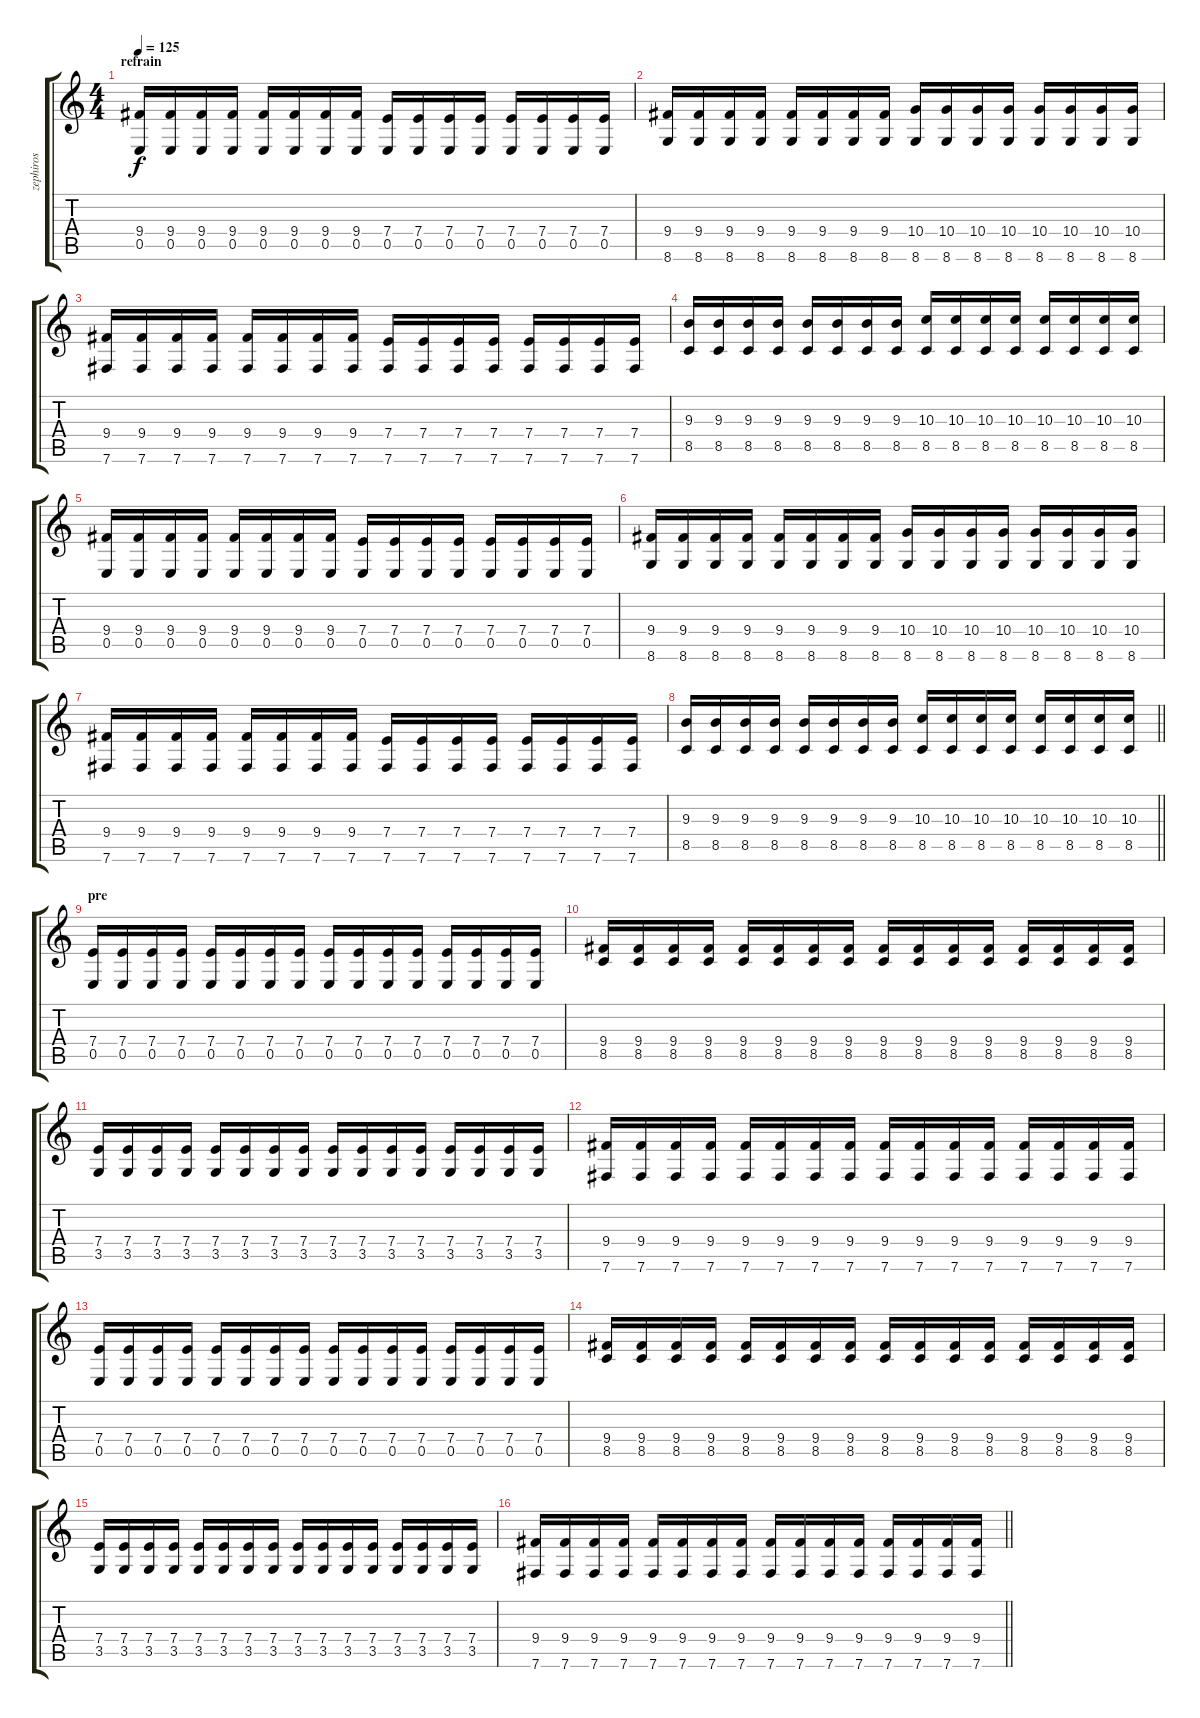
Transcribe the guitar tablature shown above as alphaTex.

\track ("zephiros" "zephiros") {instrument overdrivenguitar}
\staff {score tabs}
\tuning (B3 Gb3 D3 A2 E2 B1) {hide}
\ts (4 4)
\section ("" "refrain")
\tempo 125
\clef g2
\ks c
(9.4 0.5).16{dy f} (9.4 0.5).16 (9.4 0.5).16 (9.4 0.5).16 (9.4 0.5).16 (9.4 0.5).16 (9.4 0.5).16 (9.4 0.5).16 (7.4 0.5).16 (7.4 0.5).16 (7.4 0.5).16 (7.4 0.5).16 (7.4 0.5).16 (7.4 0.5).16 (7.4 0.5).16 (7.4 0.5).16 |
(9.4 8.6).16 (9.4 8.6).16 (9.4 8.6).16 (9.4 8.6).16 (9.4 8.6).16 (9.4 8.6).16 (9.4 8.6).16 (9.4 8.6).16 (10.4 8.6).16 (10.4 8.6).16 (10.4 8.6).16 (10.4 8.6).16 (10.4 8.6).16 (10.4 8.6).16 (10.4 8.6).16 (10.4 8.6).16 |
(9.4 7.6).16 (9.4 7.6).16 (9.4 7.6).16 (9.4 7.6).16 (9.4 7.6).16 (9.4 7.6).16 (9.4 7.6).16 (9.4 7.6).16 (7.4 7.6).16 (7.4 7.6).16 (7.4 7.6).16 (7.4 7.6).16 (7.4 7.6).16 (7.4 7.6).16 (7.4 7.6).16 (7.4 7.6).16 |
(9.3 8.5).16 (9.3 8.5).16 (9.3 8.5).16 (9.3 8.5).16 (9.3 8.5).16 (9.3 8.5).16 (9.3 8.5).16 (9.3 8.5).16 (10.3 8.5).16 (10.3 8.5).16 (10.3 8.5).16 (10.3 8.5).16 (10.3 8.5).16 (10.3 8.5).16 (10.3 8.5).16 (10.3 8.5).16 |
(9.4 0.5).16 (9.4 0.5).16 (9.4 0.5).16 (9.4 0.5).16 (9.4 0.5).16 (9.4 0.5).16 (9.4 0.5).16 (9.4 0.5).16 (7.4 0.5).16 (7.4 0.5).16 (7.4 0.5).16 (7.4 0.5).16 (7.4 0.5).16 (7.4 0.5).16 (7.4 0.5).16 (7.4 0.5).16 |
(9.4 8.6).16 (9.4 8.6).16 (9.4 8.6).16 (9.4 8.6).16 (9.4 8.6).16 (9.4 8.6).16 (9.4 8.6).16 (9.4 8.6).16 (10.4 8.6).16 (10.4 8.6).16 (10.4 8.6).16 (10.4 8.6).16 (10.4 8.6).16 (10.4 8.6).16 (10.4 8.6).16 (10.4 8.6).16 |
(9.4 7.6).16 (9.4 7.6).16 (9.4 7.6).16 (9.4 7.6).16 (9.4 7.6).16 (9.4 7.6).16 (9.4 7.6).16 (9.4 7.6).16 (7.4 7.6).16 (7.4 7.6).16 (7.4 7.6).16 (7.4 7.6).16 (7.4 7.6).16 (7.4 7.6).16 (7.4 7.6).16 (7.4 7.6).16 |
\barLineRight lightlight
(9.3 8.5).16 (9.3 8.5).16 (9.3 8.5).16 (9.3 8.5).16 (9.3 8.5).16 (9.3 8.5).16 (9.3 8.5).16 (9.3 8.5).16 (10.3 8.5).16 (10.3 8.5).16 (10.3 8.5).16 (10.3 8.5).16 (10.3 8.5).16 (10.3 8.5).16 (10.3 8.5).16 (10.3 8.5).16 |
\section ("" "pre ")
(7.4 0.5).16 (7.4 0.5).16 (7.4 0.5).16 (7.4 0.5).16 (7.4 0.5).16 (7.4 0.5).16 (7.4 0.5).16 (7.4 0.5).16 (7.4 0.5).16 (7.4 0.5).16 (7.4 0.5).16 (7.4 0.5).16 (7.4 0.5).16 (7.4 0.5).16 (7.4 0.5).16 (7.4 0.5).16 |
(9.4 8.5).16 (9.4 8.5).16 (9.4 8.5).16 (9.4 8.5).16 (9.4 8.5).16 (9.4 8.5).16 (9.4 8.5).16 (9.4 8.5).16 (9.4 8.5).16 (9.4 8.5).16 (9.4 8.5).16 (9.4 8.5).16 (9.4 8.5).16 (9.4 8.5).16 (9.4 8.5).16 (9.4 8.5).16 |
(7.4 3.5).16 (7.4 3.5).16 (7.4 3.5).16 (7.4 3.5).16 (7.4 3.5).16 (7.4 3.5).16 (7.4 3.5).16 (7.4 3.5).16 (7.4 3.5).16 (7.4 3.5).16 (7.4 3.5).16 (7.4 3.5).16 (7.4 3.5).16 (7.4 3.5).16 (7.4 3.5).16 (7.4 3.5).16 |
(9.4 7.6).16 (9.4 7.6).16 (9.4 7.6).16 (9.4 7.6).16 (9.4 7.6).16 (9.4 7.6).16 (9.4 7.6).16 (9.4 7.6).16 (9.4 7.6).16 (9.4 7.6).16 (9.4 7.6).16 (9.4 7.6).16 (9.4 7.6).16 (9.4 7.6).16 (9.4 7.6).16 (9.4 7.6).16 |
(7.4 0.5).16 (7.4 0.5).16 (7.4 0.5).16 (7.4 0.5).16 (7.4 0.5).16 (7.4 0.5).16 (7.4 0.5).16 (7.4 0.5).16 (7.4 0.5).16 (7.4 0.5).16 (7.4 0.5).16 (7.4 0.5).16 (7.4 0.5).16 (7.4 0.5).16 (7.4 0.5).16 (7.4 0.5).16 |
(9.4 8.5).16 (9.4 8.5).16 (9.4 8.5).16 (9.4 8.5).16 (9.4 8.5).16 (9.4 8.5).16 (9.4 8.5).16 (9.4 8.5).16 (9.4 8.5).16 (9.4 8.5).16 (9.4 8.5).16 (9.4 8.5).16 (9.4 8.5).16 (9.4 8.5).16 (9.4 8.5).16 (9.4 8.5).16 |
(7.4 3.5).16 (7.4 3.5).16 (7.4 3.5).16 (7.4 3.5).16 (7.4 3.5).16 (7.4 3.5).16 (7.4 3.5).16 (7.4 3.5).16 (7.4 3.5).16 (7.4 3.5).16 (7.4 3.5).16 (7.4 3.5).16 (7.4 3.5).16 (7.4 3.5).16 (7.4 3.5).16 (7.4 3.5).16 |
\barLineRight lightlight
(9.4 7.6).16 (9.4 7.6).16 (9.4 7.6).16 (9.4 7.6).16 (9.4 7.6).16 (9.4 7.6).16 (9.4 7.6).16 (9.4 7.6).16 (9.4 7.6).16 (9.4 7.6).16 (9.4 7.6).16 (9.4 7.6).16 (9.4 7.6).16 (9.4 7.6).16 (9.4 7.6).16 (9.4 7.6).16
